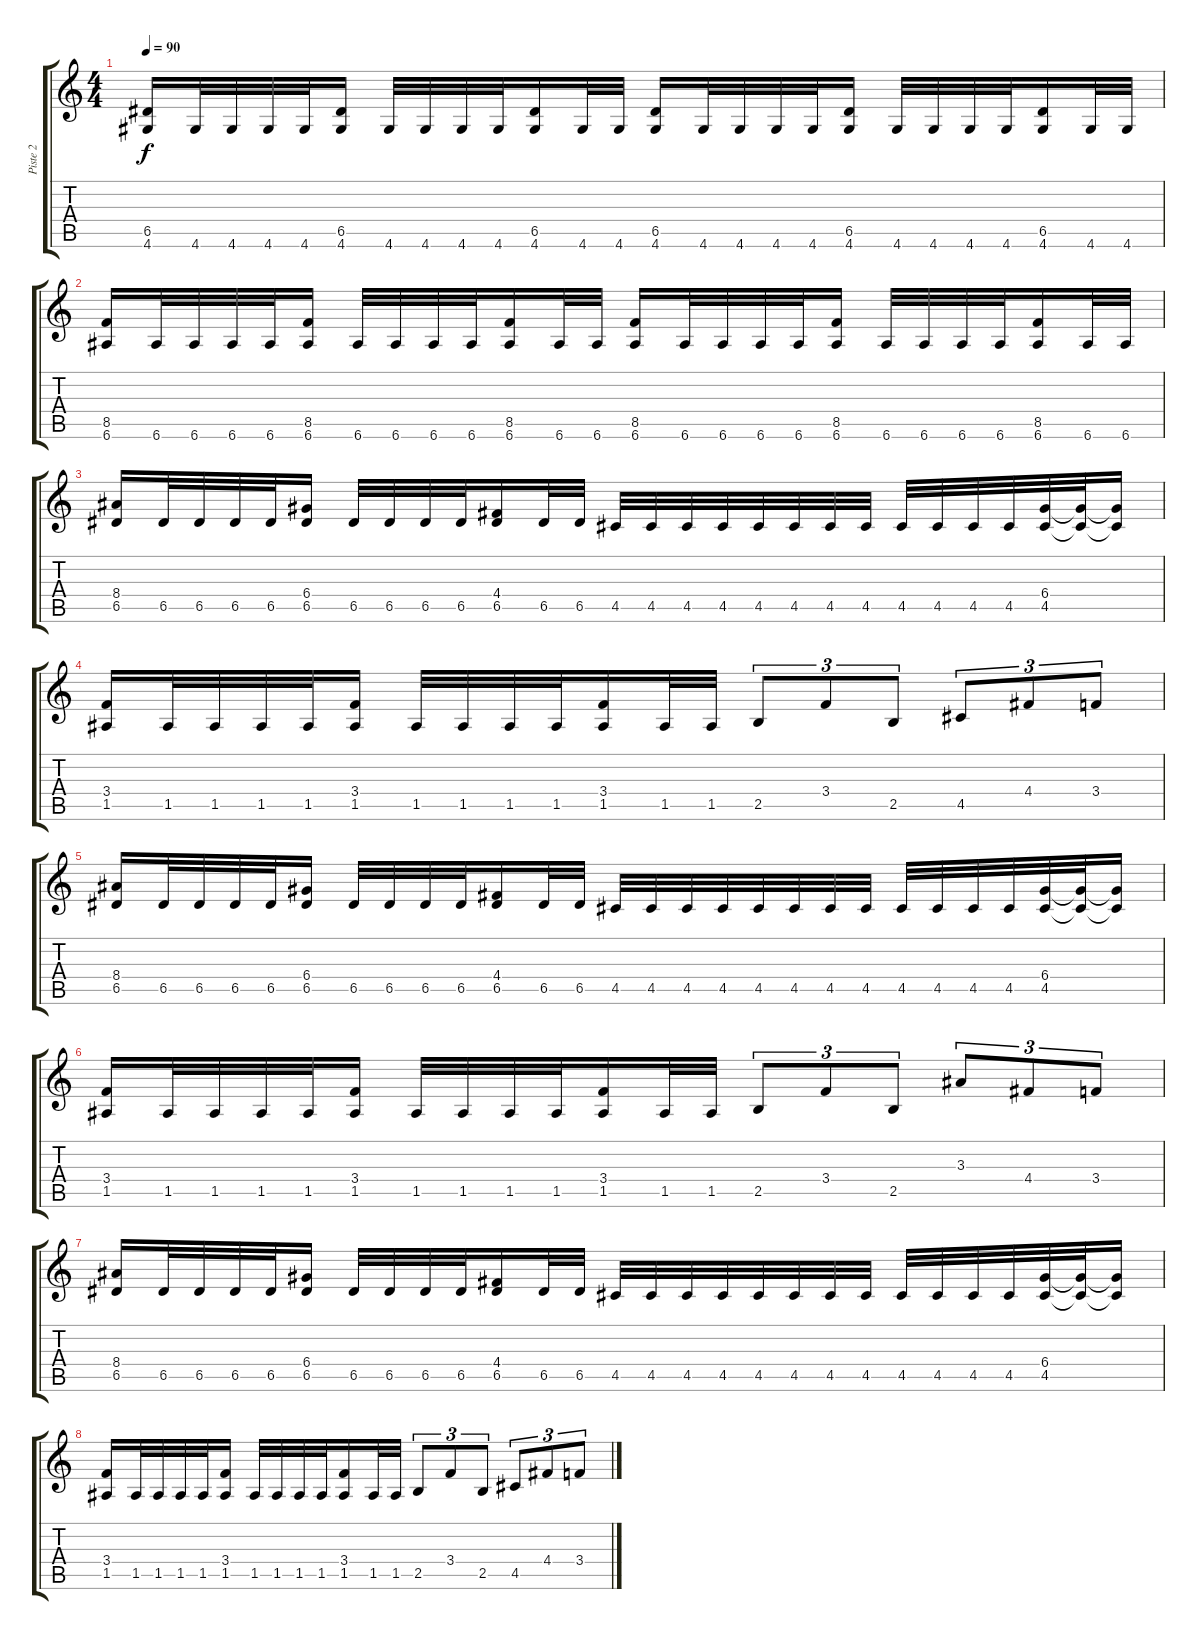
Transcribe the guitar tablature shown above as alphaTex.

\track ("Piste 2" "Piste 2") {instrument distortionguitar}
\staff {score tabs}
\tuning (E4 B3 G3 D3 A2 E2) {hide}
\ts (4 4)
\tempo 90
\clef g2
\ks c
(6.5 4.6).16{dy f} 4.6.32 4.6.32 4.6.32 4.6.32 (6.5 4.6).16 4.6.32 4.6.32 4.6.32 4.6.32 (6.5 4.6).16 4.6.32 4.6.32 (6.5 4.6).16 4.6.32 4.6.32 4.6.32 4.6.32 (6.5 4.6).16 4.6.32 4.6.32 4.6.32 4.6.32 (6.5 4.6).16 4.6.32 4.6.32 |
(8.5 6.6).16 6.6.32 6.6.32 6.6.32 6.6.32 (8.5 6.6).16 6.6.32 6.6.32 6.6.32 6.6.32 (8.5 6.6).16 6.6.32 6.6.32 (8.5 6.6).16 6.6.32 6.6.32 6.6.32 6.6.32 (8.5 6.6).16 6.6.32 6.6.32 6.6.32 6.6.32 (8.5 6.6).16 6.6.32 6.6.32 |
(8.4 6.5).16 6.5.32 6.5.32 6.5.32 6.5.32 (6.4 6.5).16 6.5.32 6.5.32 6.5.32 6.5.32 (4.4 6.5).16 6.5.32 6.5.32 4.5.32 4.5.32 4.5.32 4.5.32 4.5.32 4.5.32 4.5.32 4.5.32 4.5.32 4.5.32 4.5.32 4.5.32 (6.4 4.5).32 (6.4{t} 4.5{t}).32 (6.4{t} 4.5{t}).16 |
(3.4 1.5).16 1.5.32 1.5.32 1.5.32 1.5.32 (3.4 1.5).16 1.5.32 1.5.32 1.5.32 1.5.32 (3.4 1.5).16 1.5.32 1.5.32 2.5.8{tu (3 2)} 3.4.8{tu (3 2)} 2.5.8{tu (3 2)} 4.5.8{tu (3 2)} 4.4.8{tu (3 2)} 3.4.8{tu (3 2)} |
(8.4 6.5).16 6.5.32 6.5.32 6.5.32 6.5.32 (6.4 6.5).16 6.5.32 6.5.32 6.5.32 6.5.32 (4.4 6.5).16 6.5.32 6.5.32 4.5.32 4.5.32 4.5.32 4.5.32 4.5.32 4.5.32 4.5.32 4.5.32 4.5.32 4.5.32 4.5.32 4.5.32 (6.4 4.5).32 (6.4{t} 4.5{t}).32 (6.4{t} 4.5{t}).16 |
(3.4 1.5).16 1.5.32 1.5.32 1.5.32 1.5.32 (3.4 1.5).16 1.5.32 1.5.32 1.5.32 1.5.32 (3.4 1.5).16 1.5.32 1.5.32 2.5.8{tu (3 2)} 3.4.8{tu (3 2)} 2.5.8{tu (3 2)} 3.3.8{tu (3 2)} 4.4.8{tu (3 2)} 3.4.8{tu (3 2)} |
(8.4 6.5).16 6.5.32 6.5.32 6.5.32 6.5.32 (6.4 6.5).16 6.5.32 6.5.32 6.5.32 6.5.32 (4.4 6.5).16 6.5.32 6.5.32 4.5.32 4.5.32 4.5.32 4.5.32 4.5.32 4.5.32 4.5.32 4.5.32 4.5.32 4.5.32 4.5.32 4.5.32 (6.4 4.5).32 (6.4{t} 4.5{t}).32 (6.4{t} 4.5{t}).16 |
(3.4 1.5).16 1.5.32 1.5.32 1.5.32 1.5.32 (3.4 1.5).16 1.5.32 1.5.32 1.5.32 1.5.32 (3.4 1.5).16 1.5.32 1.5.32 2.5.8{tu (3 2)} 3.4.8{tu (3 2)} 2.5.8{tu (3 2)} 4.5.8{tu (3 2)} 4.4.8{tu (3 2)} 3.4.8{tu (3 2)}
